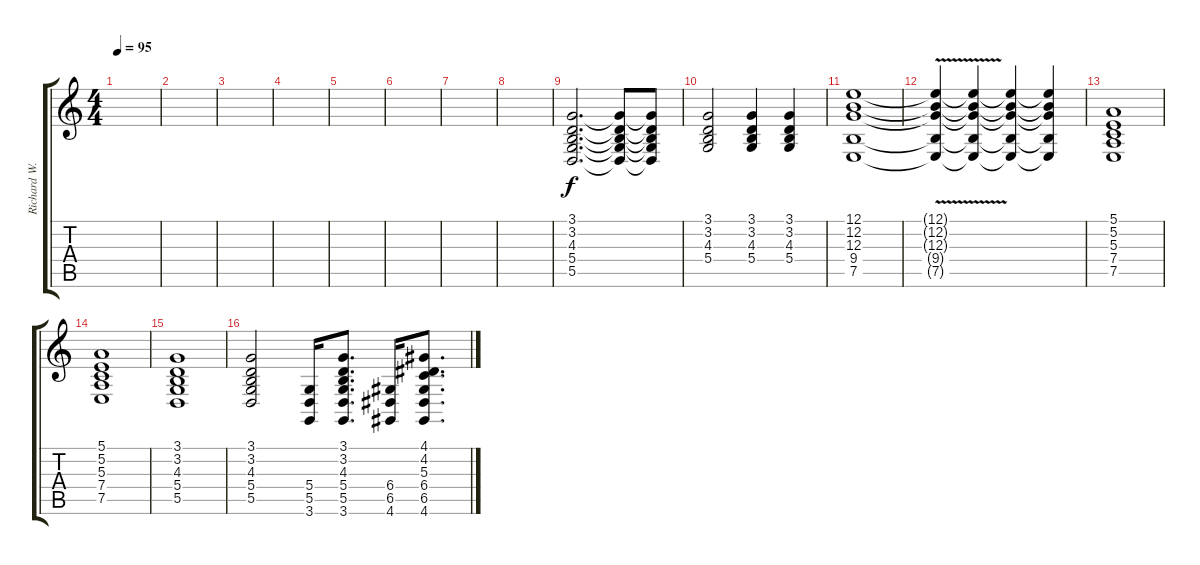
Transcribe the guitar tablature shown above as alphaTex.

\track ("Richard W." "Richard W.") {instrument churchorgan}
\staff {score tabs}
\tuning (E4 B3 G3 D3 A2 E2) {hide}
\ts (4 4)
\tempo 95
\clef g2
\ks c
|
|
|
|
|
|
|
|
(3.1 3.2 4.3 5.4 5.5).2{d} (3.1{t} 3.2{t} 4.3{t} 5.4{t} 5.5{t}).8 (3.1{t} 3.2{t} 4.3{t} 5.4{t} 5.5{t}).8 |
(3.1 3.2 4.3 5.4).2 (3.1 3.2 4.3 5.4).4 (3.1 3.2 4.3 5.4).4 |
(12.1 12.2 12.3 9.4 7.5).1 |
(12.1{v t} 12.2{v t} 12.3{v t} 9.4{v t} 7.5{v t}).4 (12.1{t} 12.2{t} 12.3{t} 9.4{t} 7.5{t}).4 (12.1{t} 12.2{t} 12.3{t} 9.4{t} 7.5{t}).4 (12.1{t} 12.2{t} 12.3{t} 9.4{t} 7.5{t}).4 |
(5.1 5.2 5.3 7.4 7.5).1 |
(5.1 5.2 5.3 7.4 7.5).1 |
(3.1 3.2 4.3 5.4 5.5).1 |
(3.1 3.2 4.3 5.4 5.5).2 (5.4 5.5 3.6).16 (3.1 3.2 4.3 5.4 5.5 3.6).8{d} (6.4 6.5 4.6).16 (4.1 4.2 5.3 6.4 6.5 4.6).8{d}
